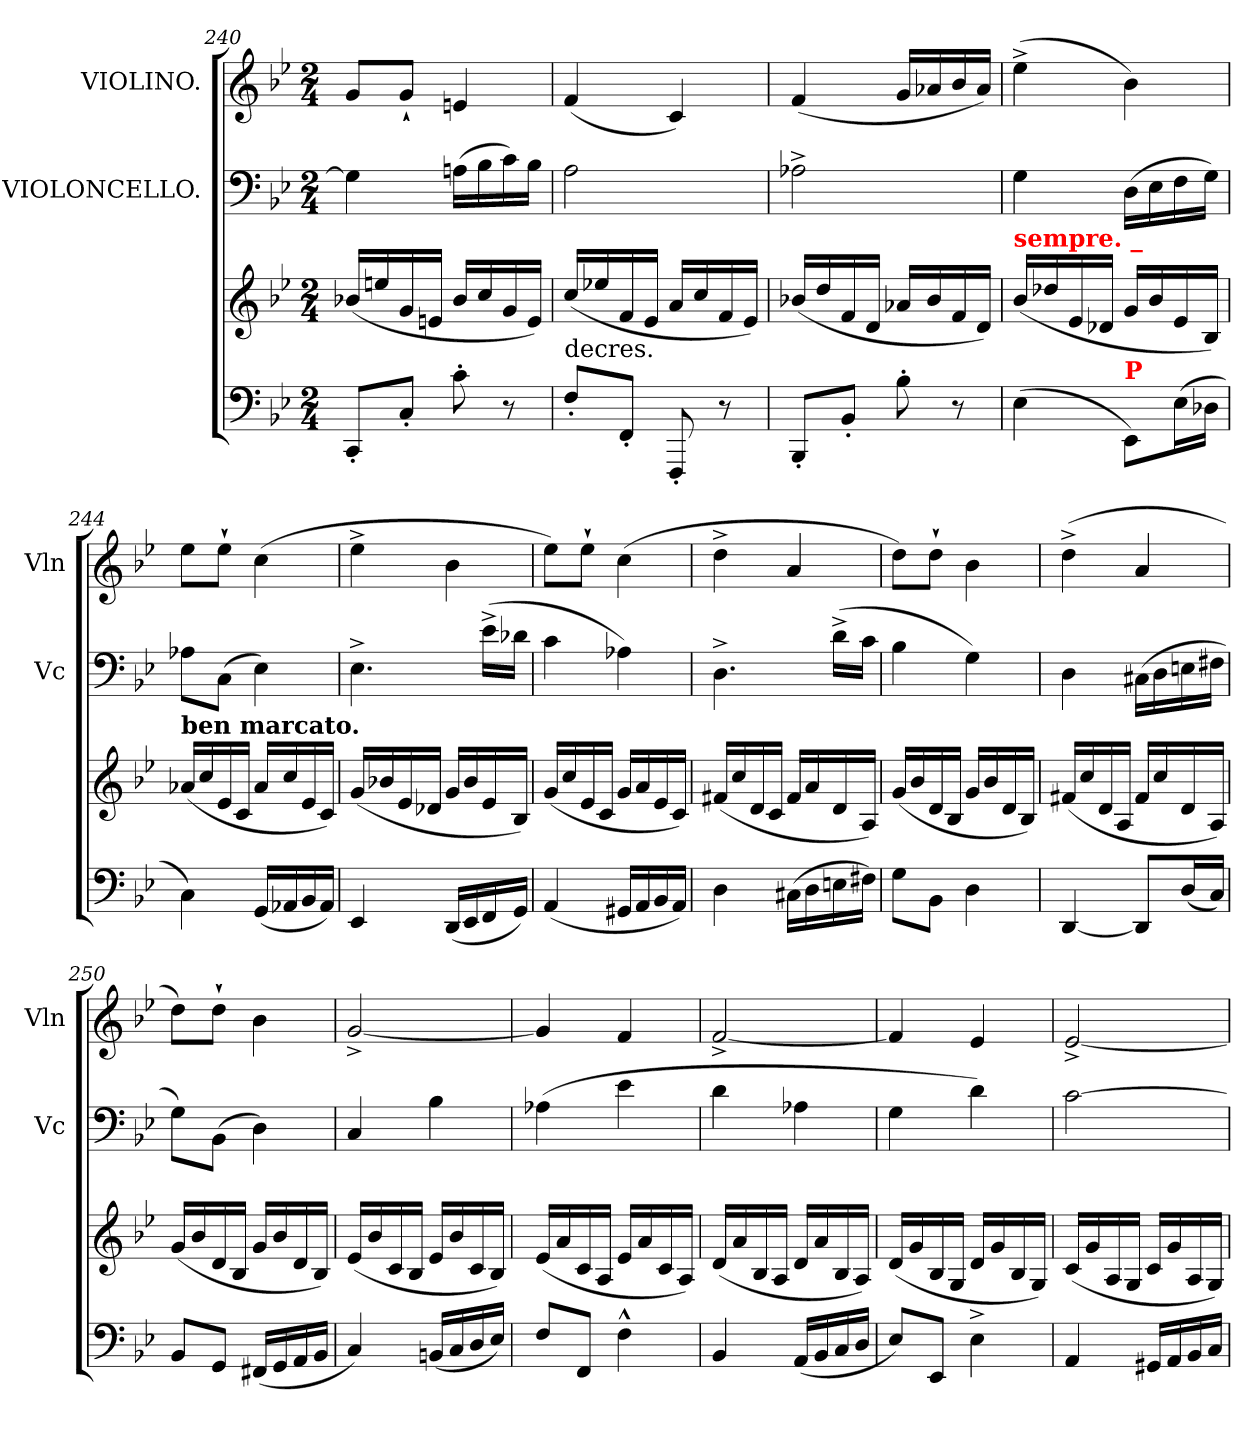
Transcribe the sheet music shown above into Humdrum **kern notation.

**kern	**kern	**kern	**kern
*part3	*part3	*part2	*part1
*staff4	*staff3	*staff2	*staff1
*	*	*I"VIOLONCELLO.	*I"VIOLINO.
*	*	*I'Vc	*I'Vln
*clefF4	*clefG2	*clefF4	*clefG2
*k[b-e-]	*k[b-e-]	*k[b-e-]	*k[b-e-]
*g:	*g:	*g:	*g:
*M2/4	*M2/4	*M2/4	*M2/4
=240	=240	=240	=240
8CC'<L	(<16b-XLL	4G]	8gL
.	16een	.	.
8C'<J	16g	.	8g`<J
.	16enJJ	.	.
8c'>	16b-LL	(>16AnLL	4en
.	16cc	16B-	.
8r	16g	16c)	.
.	16eJJ)	16B-JJ	.
=241	=241	=241	=241
!	!LO:TX:c:t=decres.	!	!
8F'<L	(<16ccLL	2A	(<4f
.	16ee-X	.	.
8FF'<J	16f	.	.
.	16e-JJ	.	.
8FFF'<	16aLL	.	4c)
.	16cc	.	.
8r	16f	.	.
.	16e-JJ)	.	.
=242	=242	=242	=242
8BBB-'<L	(<16b-XLL	2A-X^<	(<4f
.	16dd	.	.
8BB-'<J	16f	.	.
.	16dJJ	.	.
8B-'>	16a-XLL	.	16gLL
.	16b-	.	16a-X
8r	16f	.	16b-
.	16dJJ)	.	16a-JJ)
=243	=243	=243	=243
!	!LO:TX:a:B:color=red:t=sempre. _	!	!
(<4E-	(<16b-LL	4G	(>4ee-^<
.	16dd-X	.	.
.	16e-	.	.
.	16d-XJJ	.	.
!LO:TX:a:B:color=red:t=P	!	!	!
8EE-/L)	16gLL	(>16DLL	4b-)
.	16b-	16E-	.
(>16E-\L	16e-	16F	.
16D-X\JJ	16B-JJ)	16GJJ)	.
=244	=244	=244	=244
!	!LO:TX:a:B:t=ben marcato.	!	!
4C\)	(<16a-XLL	8A-XL	8ee-L
.	16cc	.	.
.	16e-	(>8CJ	8ee-`>J
.	16cJJ	.	.
(<16GGLL	16a-LL	4E-)	(>4cc
16AA-X	16cc	.	.
16BB-	16e-	.	.
16AA-JJ)	16cJJ)	.	.
=245	=245	=245	=245
4EE-	(<16gLL	4.E-^<	4ee-^>
.	16b-X	.	.
.	16e-	.	.
.	16d-XJJ	.	.
(<16DDLL	16gLL	.	4b-
16EE-	16b-	.	.
16FF	16e-	(>16e-^<LL	.
16GGJJ)	16B-JJ)	16d-XJJ	.
=246	=246	=246	=246
(<4AA	(<16gLL	4c	8ee-L)
.	16cc	.	.
.	16e-	.	8ee-`>J
.	16cJJ	.	.
16GG#XLL	16gLL	4A-X)	(>4cc
16AA	16a	.	.
16BB-	16e-	.	.
16AAJJ)	16cJJ)	.	.
=247	=247	=247	=247
4D	(<16f#XLL	4.D^<	4dd^<
.	16cc	.	.
.	16d	.	.
.	16cJJ	.	.
(>16C#XLL	16f#LL	.	4a
16D	16a	.	.
16En	16d	(>16d^<LL	.
16F#XJJ)	16AJJ)	16cJJ	.
=248	=248	=248	=248
8GL	(<16gLL	4B-	8ddL)
.	16b-	.	.
8BB-J	16d	.	8dd`>J
.	16B-JJ	.	.
4D	16gLL	4G)	4b-
.	16b-	.	.
.	16d	.	.
.	16B-JJ)	.	.
=249	=249	=249	=249
[4DD	(<16f#XLL	4D	(>4dd^<
.	16cc	.	.
.	16d	.	.
.	16AJJ	.	.
8DDL]	16f#LL	(>16C#XLL	4a
.	16cc	16D	.
(<16DL	16d	16En	.
16CJJ)	16AJJ)	16F#XJJ	.
=250	=250	=250	=250
8BB-L	(<16gLL	8GL)	8ddL)
.	16b-	.	.
8GGJ	16d	(>8BB-J	8dd`>J
.	16B-JJ	.	.
(<16FF#XLL	16gLL	4D)	4b-
16GG	16b-	.	.
16AA	16d	.	.
16BB-JJ	16B-JJ)	.	.
=251	=251	=251	=251
4C)	(<16e-LL	4C/	[2g^<
.	16b-	.	.
.	16c	.	.
.	16B-JJ	.	.
(<16BBnLL	16e-LL	4B-	.
16C	16b-	.	.
16D	16c	.	.
16E-JJ)	16B-JJ)	.	.
=252	=252	=252	=252
8FL	(<16e-LL	(>4A-X	4g]
.	16a	.	.
8FFJ	16c	.	.
.	16AJJ	.	.
4F^^>	16e-LL	4e-	4f
.	16a	.	.
.	16c	.	.
.	16AJJ)	.	.
=253	=253	=253	=253
4BB-	(<16dLL	4d	[2f^<
.	16a	.	.
.	16B-	.	.
.	16AJJ	.	.
(<16AALL	16dLL	4A-X	.
16BB-	16a	.	.
16C	16B-	.	.
16DJJ	16AJJ)	.	.
=254	=254	=254	=254
8E-L)	(<16dLL	4G	4f]
.	16g	.	.
8EE-J	16B-	.	.
.	16GJJ	.	.
4E-^>	16dLL	4d)	4e-
.	16g	.	.
.	16B-	.	.
.	16GJJ)	.	.
=255	=255	=255	=255
4AA	(<16cLL	[2c	[2e-^<
.	16g	.	.
.	16A	.	.
.	16GJJ	.	.
16GG#XLL	16cLL	.	.
16AA	16g	.	.
16BB-	16A	.	.
16CJJ	16GJJ)	.	.
=	=	=	=
*-	*-	*-	*-
